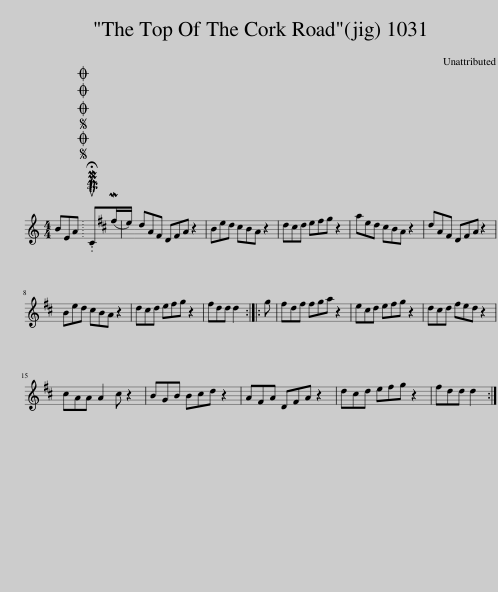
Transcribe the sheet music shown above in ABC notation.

X:1
L:1/8
M:4/4
I:linebreak $
K:C
V:1 treble
V:1
 BEA |SOSOOO .!fermata!PMTuC(M^f/e/) | dA^F DFA z2 | Bed ^cBA z2 | d^cd e^fg z2 | %5
 aed ^cBA z2 | dA^F DFA z2 |$ Bed ^cBA z2 | d^cd e^fg z2 | ^fdd d2 :: %10
 g | ^fdf fga z2 | e^cd e^fg z2 | d^cd ^fed z2 |$ ^cAA A2 c z2 | %15
 BGB B^cd z2 | A^FA DFA z2 | d^cd e^fg z2 | ^fdd d2 :| %19
